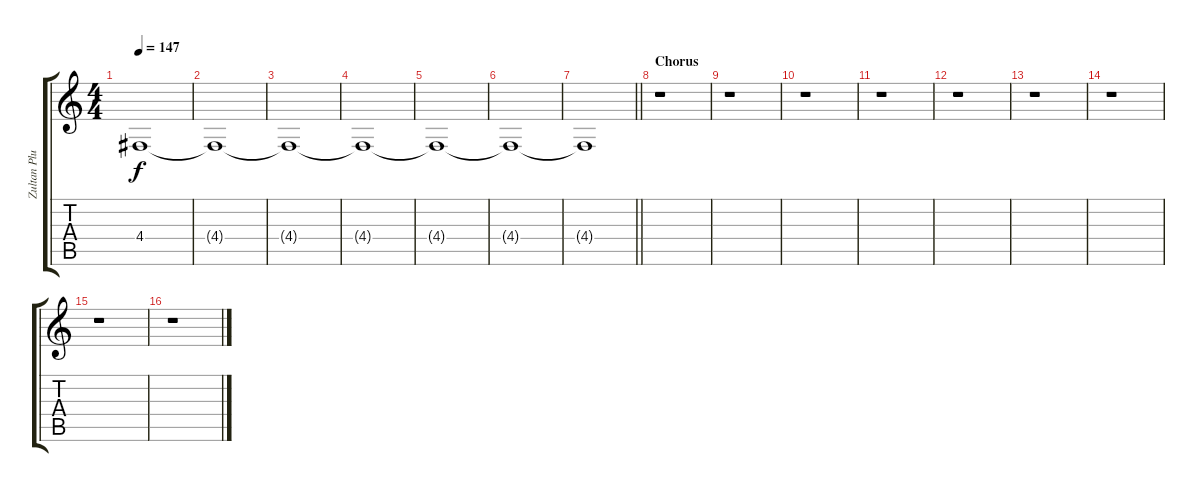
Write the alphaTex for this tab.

\track ("Zultan Pluto (Keyboard)" "Zultan Plu") {instrument pad2warm}
\staff {score tabs}
\tuning (E4 B3 G3 D3 A2 E2) {hide}
\ts (4 4)
\tempo 147
\clef g2
\ks c
4.4{t}.1{dy f} |
4.4{t}.1 |
4.4{t}.1 |
4.4{t}.1 |
4.4{t}.1 |
4.4{t}.1 |
\barLineRight lightlight
4.4{t}.1 |
\section ("" "Chorus")
r.1 |
r.1 |
r.1 |
r.1 |
r.1 |
r.1 |
r.1 |
r.1 |
r.1
